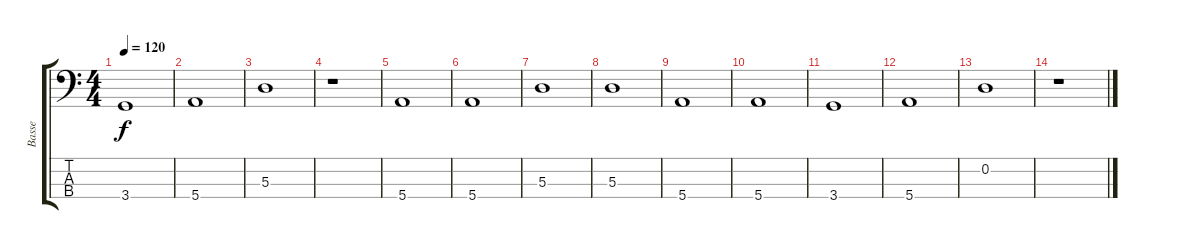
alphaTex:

\track ("Basse" "Basse") {instrument acousticguitarnylon}
\staff {score tabs}
\tuning (G2 D2 A1 E1) {hide}
\ts (4 4)
\tempo 120
\clef f4
\ks c
3.4.1{dy f} |
5.4.1 |
5.3.1 |
r.1 |
5.4.1 |
5.4.1 |
5.3.1 |
5.3.1 |
5.4.1 |
5.4.1 |
3.4.1 |
5.4.1 |
0.2.1 |
r.1
